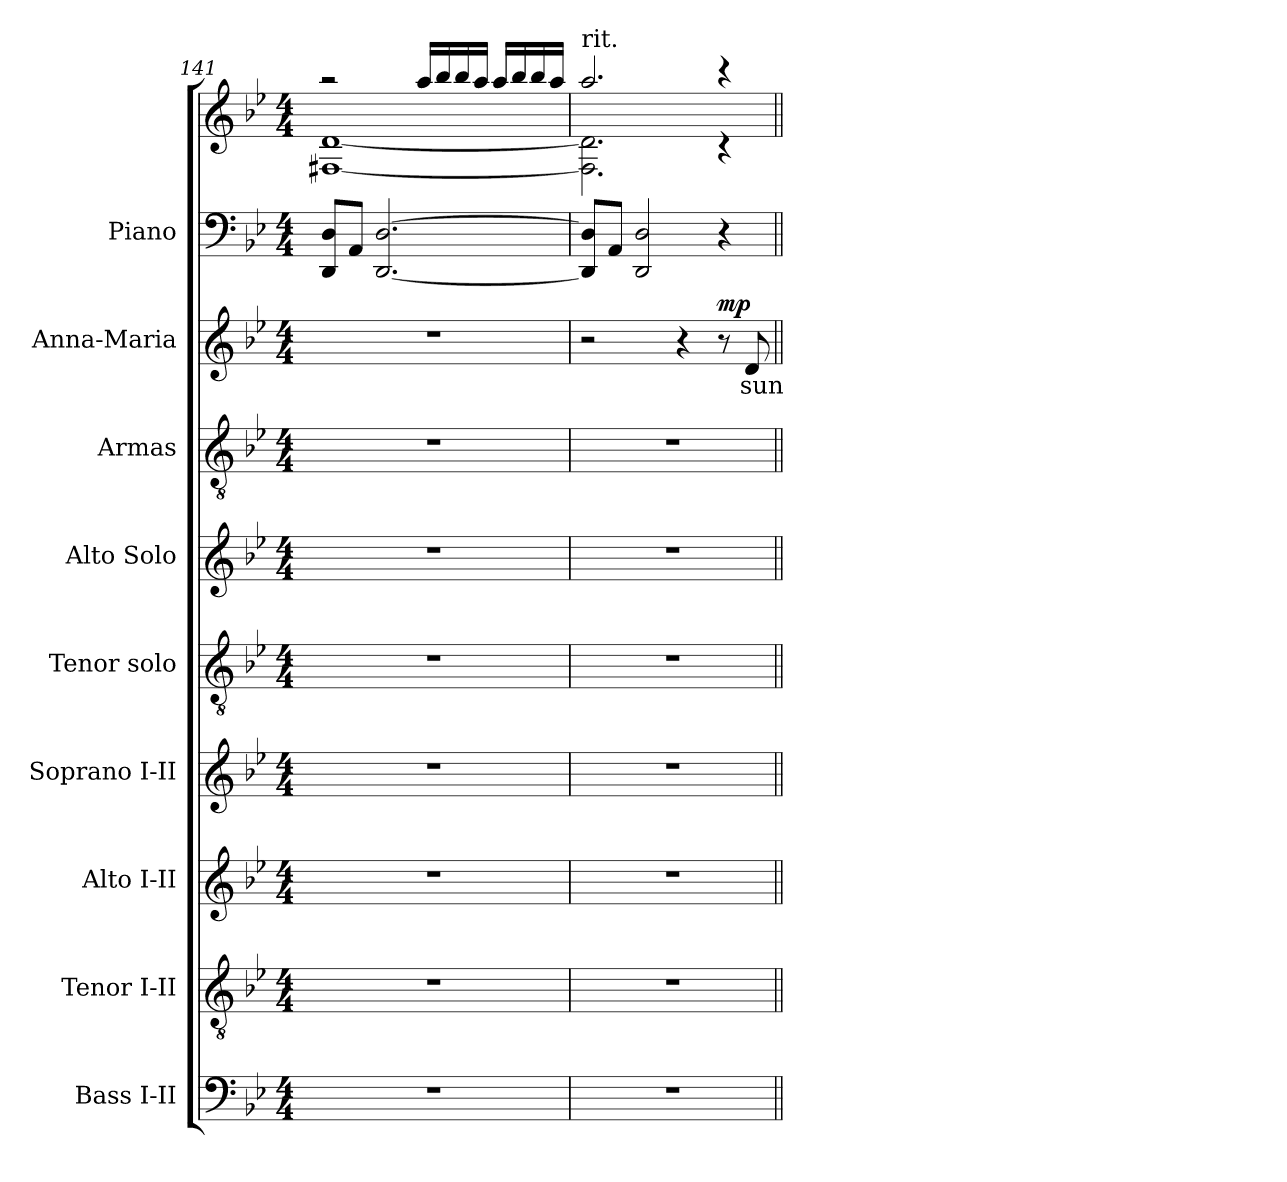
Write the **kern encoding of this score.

**kern	**kern	**kern	**kern	**kern	**kern	**kern	**kern	**text	**dynam	**kern	**kern
*part9	*part8	*part7	*part6	*part5	*part4	*part3	*part2	*part2	*part2	*part1	*part1
*staff10	*staff9	*staff8	*staff7	*staff6	*staff5	*staff4	*staff3	*staff3	*staff3	*staff2	*staff1
*I"Bass I-II	*I"Tenor I-II	*I"Alto I-II	*I"Soprano I-II	*I"Tenor solo	*I"Alto Solo	*I"Armas	*I"Anna-Maria	*	*	*I"Piano	*
*I'B.	*I'T.	*I'A.	*I'S.	*I'T. Solo	*I'A. Solo	*I'Armas	*I'A-M	*	*	*I'Pno.	*
*clefF4	*clefGv2	*clefG2	*clefG2	*clefGv2	*clefG2	*clefGv2	*clefG2	*	*	*clefF4	*clefG2
*	*ITrd7c12	*	*	*ITrd7c12	*	*ITrd7c12	*	*	*	*	*
*k[b-e-]	*k[b-e-]	*k[b-e-]	*k[b-e-]	*k[b-e-]	*k[b-e-]	*k[b-e-]	*k[b-e-]	*	*	*k[b-e-]	*k[b-e-]
*B-:	*B-:	*B-:	*B-:	*B-:	*B-:	*B-:	*B-:	*	*	*B-:	*B-:
*M4/4	*M4/4	*M4/4	*M4/4	*M4/4	*M4/4	*M4/4	*M4/4	*	*	*M4/4	*M4/4
=141	=141	=141	=141	=141	=141	=141	=141	=141	=141	=141	=141
*	*	*	*	*	*	*	*	*	*	*	*^
1r	1r	1r	1r	1r	1r	1r	1r	.	.	8DDi/ 8DiL	2r	[<1F#Xi [<1di
.	.	.	.	.	.	.	.	.	.	8AAi/J	.	.
.	.	.	.	.	.	.	.	.	.	[<2.DDi/ [>2.Di	.	.
.	.	.	.	.	.	.	.	.	.	.	16aai/LL	.
.	.	.	.	.	.	.	.	.	.	.	16bb-i/	.
.	.	.	.	.	.	.	.	.	.	.	16bb-i/	.
.	.	.	.	.	.	.	.	.	.	.	16aai/JJ	.
.	.	.	.	.	.	.	.	.	.	.	16aai/LL	.
.	.	.	.	.	.	.	.	.	.	.	16bb-i/	.
.	.	.	.	.	.	.	.	.	.	.	16bb-i/	.
.	.	.	.	.	.	.	.	.	.	.	16aai/JJ	.
=142	=142	=142	=142	=142	=142	=142	=142	=142	=142	=142	=142	=142
!	!	!	!	!	!	!	!	!	!	!	!LO:TX:t=rit.	!
1r	1r	1r	1r	1r	1r	1r	2r	.	.	8DDi/] 8Di]L	2.aai/	2.F#i\] 2.di]
.	.	.	.	.	.	.	.	.	.	8AAi/J	.	.
.	.	.	.	.	.	.	.	.	.	2DDi/ 2Di	.	.
.	.	.	.	.	.	.	4r	.	.	.	.	.
.	.	.	.	.	.	.	8r	.	mp	4r	4r	4r
!	!	!	!	!	!	!	!	!LO:LY:b:color=#000000	!	!	!	!
.	.	.	.	.	.	.	8di/	sun	.	.	.	.
*	*	*	*	*	*	*	*	*	*	*	*v	*v
=||	=||	=||	=||	=||	=||	=||	=||	=||	=||	=||	=||
*-	*-	*-	*-	*-	*-	*-	*-	*-	*-	*-	*-
